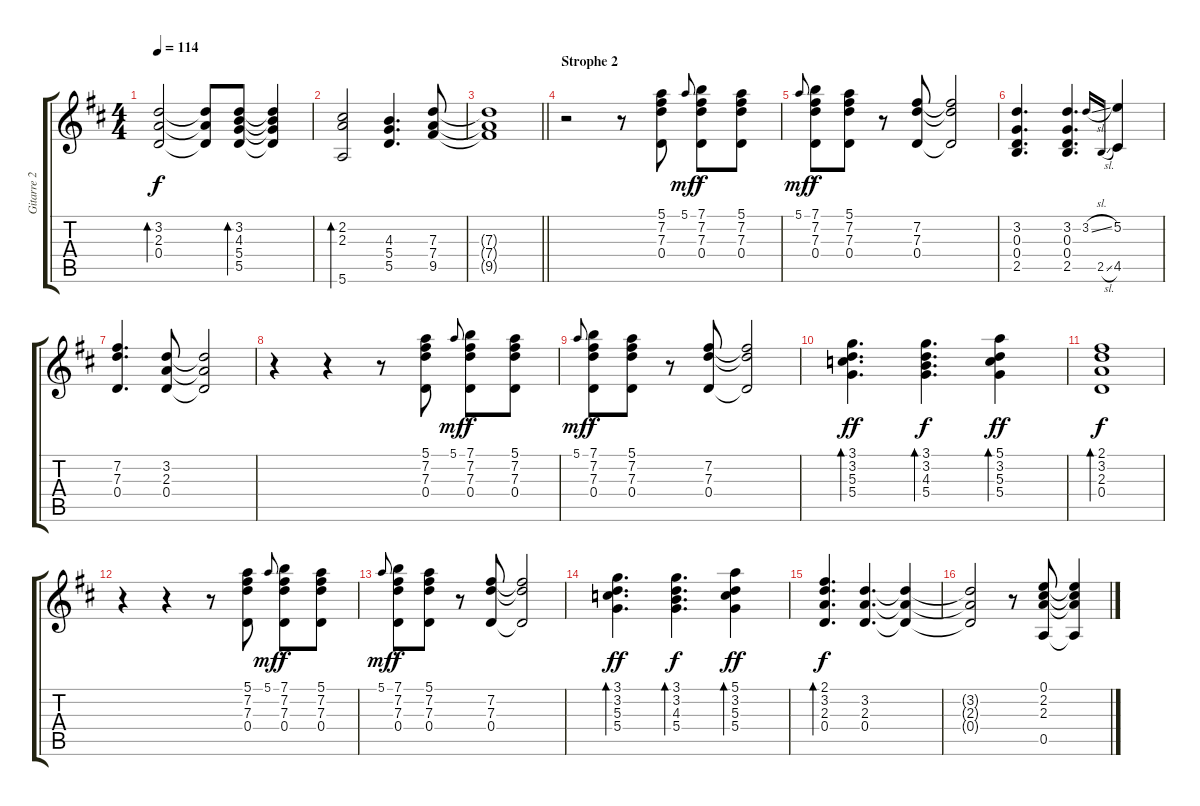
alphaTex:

\track ("Gitarre 2 - Micha" "Gitarre 2 ") {instrument acousticguitarnylon}
\staff {score tabs}
\tuning (E4 B3 G3 D3 A2 E2) {hide}
\ts (4 4)
\tempo 114
\clef g2
\ks d
(3.2 2.3 0.4).2{bd 120 dy f} (3.2{t} 2.3{t} 0.4{t}).8 (3.2 4.3 5.4 5.5).8{bd 120} (3.2{t} 4.3{t} 5.4{t} 5.5{t}).4 |
(2.2 2.3 5.6).2{bd 120} (4.3 5.4 5.5).4{d} (7.3 7.4 9.5).8 |
\barLineRight lightlight
(7.3{t} 7.4{t} 9.5{t}).1 |
\section ("" "Strophe 2")
r.2 r.8 (5.1 7.2 7.3 0.4).8 5.1.8{gr onbeat dy mf} (7.1 7.2 7.3 0.4).8{dy f} (5.1 7.2 7.3 0.4).8 |
5.1.8{gr onbeat dy mf} (7.1 7.2 7.3 0.4).8{dy f} (5.1 7.2 7.3 0.4).8 r.8 (7.2 7.3 0.4).8 (7.2{t} 7.3{t} 0.4{t}).2 |
(3.2 0.3 0.4 2.5).4{d} (3.2 0.3 0.4 2.5).4{d} 3.2{sl}.16{gr onbeat} 2.5{sl}.16{gr onbeat} (5.2 4.5).4 |
(7.2 7.3 0.4).4{d} (3.2 2.3 0.4).8 (3.2{t} 2.3{t} 0.4{t}).2 |
r.4 r.4 r.8 (5.1 7.2 7.3 0.4).8 5.1.8{gr onbeat dy mf} (7.1 7.2 7.3 0.4).8{dy f} (5.1 7.2 7.3 0.4).8 |
5.1.8{gr onbeat dy mf} (7.1 7.2 7.3 0.4).8{dy f} (5.1 7.2 7.3 0.4).8 r.8 (7.2 7.3 0.4).8 (7.2{t} 7.3{t} 0.4{t}).2 |
(3.1 3.2 5.3 5.4).4{d bd 120 dy ff} (3.1 3.2 4.3 5.4).4{d bd 120 dy f} (5.1 3.2 5.3 5.4).4{bd 120 dy ff} |
(2.1 3.2 2.3 0.4).1{bd 120 dy f} |
r.4 r.4 r.8 (5.1 7.2 7.3 0.4).8 5.1.8{gr onbeat dy mf} (7.1 7.2 7.3 0.4).8{dy f} (5.1 7.2 7.3 0.4).8 |
5.1.8{gr onbeat dy mf} (7.1 7.2 7.3 0.4).8{dy f} (5.1 7.2 7.3 0.4).8 r.8 (7.2 7.3 0.4).8 (7.2{t} 7.3{t} 0.4{t}).2 |
(3.1 3.2 5.3 5.4).4{d bd 120 dy ff} (3.1 3.2 4.3 5.4).4{d bd 120 dy f} (5.1 3.2 5.3 5.4).4{bd 120 dy ff} |
(2.1 3.2 2.3 0.4).4{d bd 120 dy f} (3.2 2.3 0.4).4{d} (3.2{t} 2.3{t} 0.4{t}).4 |
(3.2{t} 2.3{t} 0.4{t}).2 r.8 (0.1 2.2 2.3 0.5).8 (0.1{t} 2.2{t} 2.3{t} 0.5{t}).4
